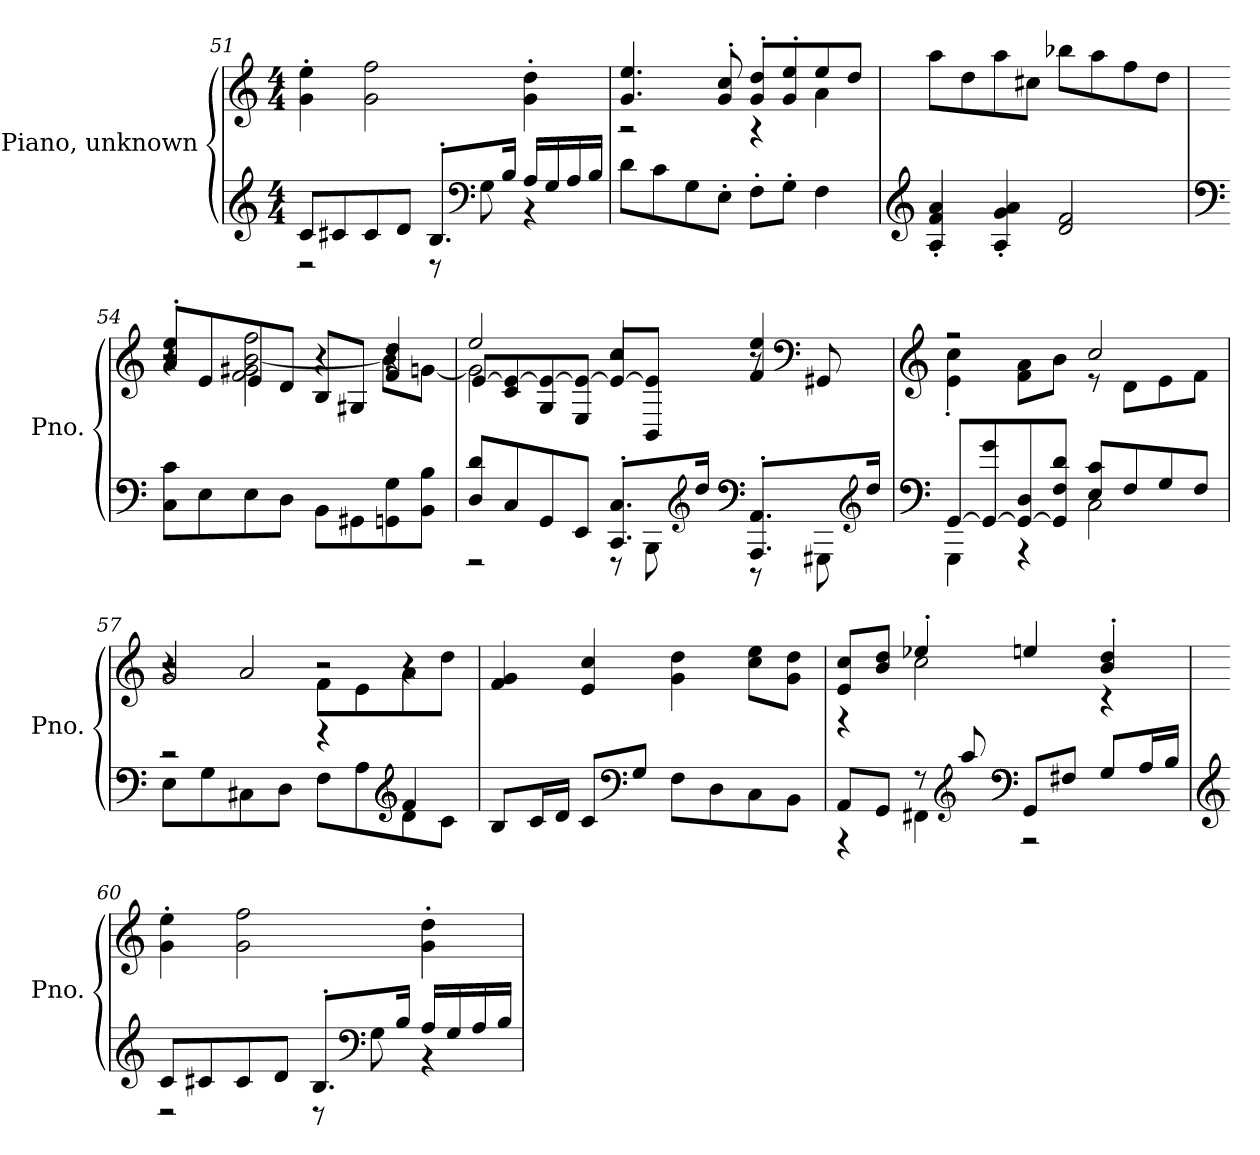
**kern	**kern
*part1	*part1
*staff2	*staff1
*I"Piano, unknown	*
*I'Pno.	*
*clefG2	*clefG2
*k[]	*k[]
*M4/4	*M4/4
=51	=51
*^	*
8c/L	2r	4g\' 4ee\'
8c#X/	.	.
8c#/	.	2g\ 2ff\
8d/J	.	.
8.B'/L	8r	.
*clefF4	*	*
.	8G\	.
16B/Jk	.	.
16A/LL	4r	4g\' 4dd\'
16G/	.	.
16A/	.	.
16B/JJ	.	.
*v	*v	*
!!LO:PB:g=z
=52	=52
*	*^
8d\L	4.g/ 4.ee/	2r
8c\	.	.
8G\	.	.
8E'\J	8g/' 8cc/'	.
8F'\L	8g/' 8dd/'L	4r
8G'\J	8g/' 8ee/'	.
4F\	8ee/	4a\
.	8dd/J	.
*	*v	*v
=53	=53
*clefG2	*
4A/' 4f/' 4a/'	8aa\L
.	8dd\
4A/' 4g/' 4a/'	8aa\
.	8cc#X\J
2d/ 2f/	8bb-X\L
.	8aa\
.	8ff\
.	8dd\J
=54	=54
*clefF4	*
*	*^
*	*	*^
8C\ 8c\L	2r	4r	8a/' 8ee/'L
8E\	.	.	8e/
8E\	.	2f\ 2g#X\ [2b\ 2ff\	8e/
8D\J	.	.	8d/J
8BB\L	4r	.	8B/L
8GG#X\	.	.	8G#X/J
8GGn\ 8G\	4f/ 4dd/	8b\L]	4r
8BB\ 8B\J	.	[8gn\J	.
!!LO:LB:g=z	!!	!!
=55	=55	=55	=55
*^	*	*	*
8D/ 8d/L	2r	2ee/	2g\]	[8e/L
8C/	.	.	.	8c/ 8e/_
8GG/	.	.	.	8G/ 8e/_
8EE/J	.	.	.	8E/ 8e/_J
8.CC/' 8.C/'L	8r	4cc/	2r	8e/L_
.	8BBB\	.	.	8BB/ 8e/]J
*clefG2	*	*	*	*
16dd/Jk	.	.	.	.
*clefF4	*	*	*	*
8.AAA/' 8.AA/'L	8r	4f/ 4ee/	.	8r
*	*	*clefF4	*	*
.	8GGG#X\	.	.	8GG#X/
*clefG2	*	*	*	*
16dd/Jk	.	.	.	.
*	*	*v	*v	*v
=56	=56	=56
*clefF4	*	*clefG2
*	*	*^
[8GG/L	4GGG\	2r	4e\' 4cc\'
8GG/_ 8g/	.	.	.
8GG/_ 8D/	4r	.	8f\ 8a\L
8GG/] 8F/ 8d/J	.	.	8b\J
8E/ 8c/L	2C\	2cc/	8r
8F/	.	.	8d\L
8G/	.	.	8e\
8F/J	.	.	8f\J
=57	=57	=57	=57
*	*	*	*^
2r	8E\L	4r	2r	2g/
.	8G\	.	.	.
.	8C#X\	2a/	.	.
.	8D\J	.	.	.
4r	8F\L	.	8f\L	2r
.	8A\	.	8e\	.
*clefG2	*	*	*	*
4f/	8d\	4r	8a\	.
.	8c\J	.	8dd\J	.
*v	*v	*	*	*
*	*v	*v	*v
!!LO:LB:g=z
=58	=58
8B/L	4f/ 4g/
16c/L	.
16d/JJ	.
8c/L	4e/ 4cc/
*clefF4	*
8G/J	.
8F\L	4g\ 4dd\
8D\	.
8C\	8cc\ 8ee\L
8BB\J	8g\ 8dd\J
=59	=59
*^	*^
8AA/L	4r	8e/ 8cc/L	4r
8GG/J	.	8b/ 8dd/J	.
8r	4FF#X\	4ee-X'/	2cc\
*clefG2	*	*	*
8aa/	.	.	.
*clefF4	*	*	*
8GG/L	2r	4een/	.
8F#X/J	.	.	.
8G/L	.	4b/' 4dd/'	4r
16A/L	.	.	.
16B/JJ	.	.	.
*	*	*v	*v
=60	=60	=60
*clefG2	*	*
8c/L	2r	4g\' 4ee\'
8c#X/	.	.
8c#/	.	2g\ 2ff\
8d/J	.	.
8.B'/L	8r	.
*clefF4	*	*
.	8G\	.
16B/Jk	.	.
16A/LL	4r	4g\' 4dd\'
16G/	.	.
16A/	.	.
16B/JJ	.	.
*v	*v	*
=	=
*-	*-
